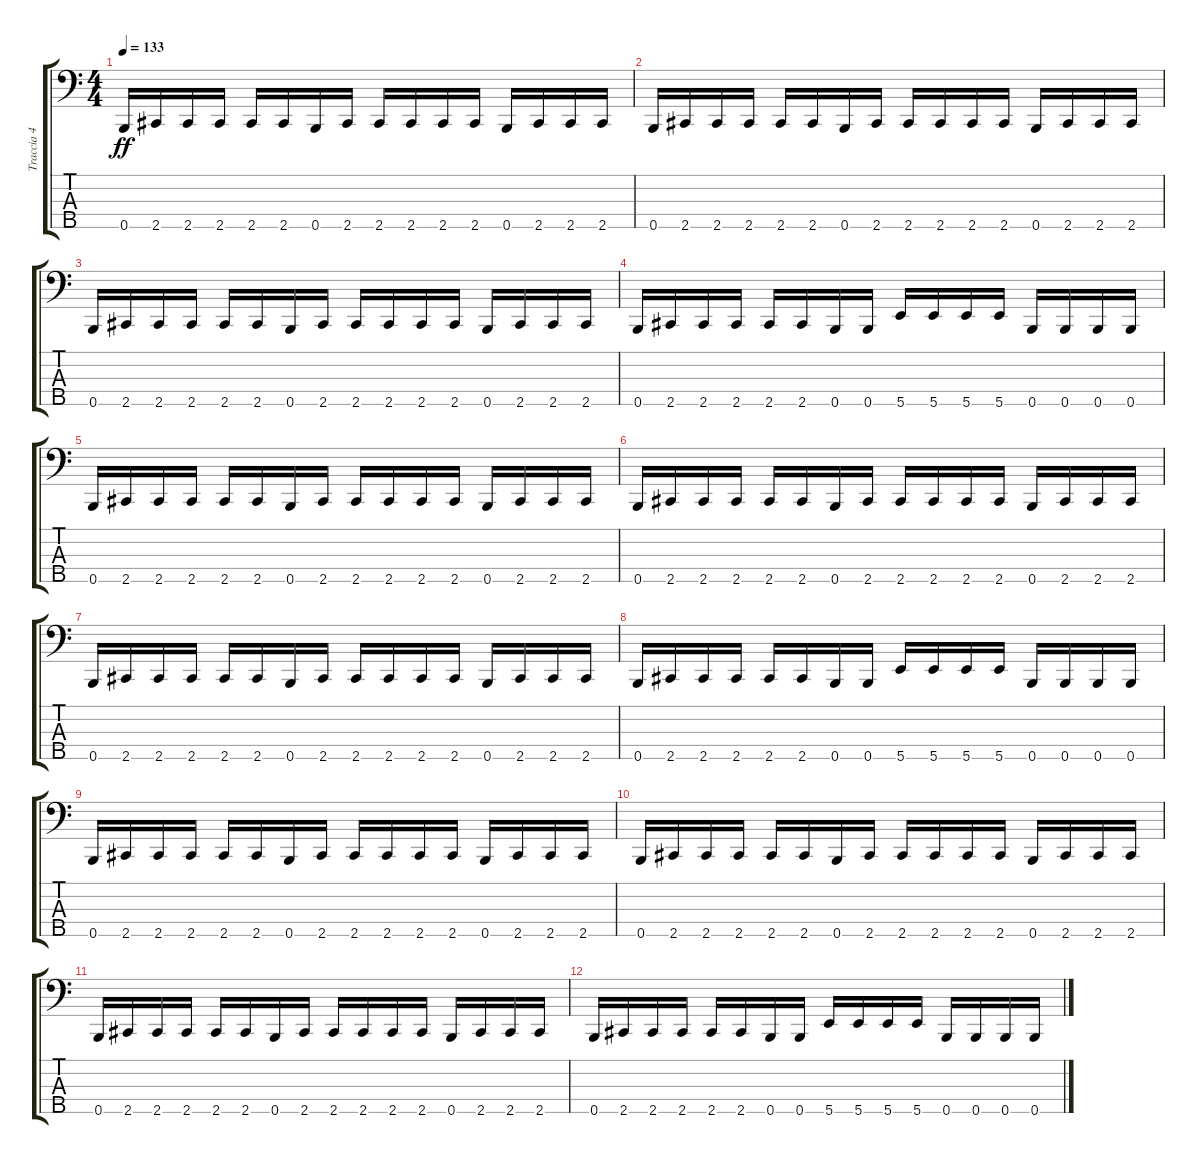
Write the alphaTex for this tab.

\track ("Traccia 4" "Traccia 4") {instrument electricbassfinger}
\staff {score tabs}
\tuning (G2 D2 A1 E1 B0) {hide}
\ts (4 4)
\tempo 133
\clef f4
\ks c
0.5.16{dy ff} 2.5.16 2.5.16 2.5.16 2.5.16 2.5.16 0.5.16 2.5.16 2.5.16 2.5.16 2.5.16 2.5.16 0.5.16 2.5.16 2.5.16 2.5.16 |
0.5.16 2.5.16 2.5.16 2.5.16 2.5.16 2.5.16 0.5.16 2.5.16 2.5.16 2.5.16 2.5.16 2.5.16 0.5.16 2.5.16 2.5.16 2.5.16 |
0.5.16 2.5.16 2.5.16 2.5.16 2.5.16 2.5.16 0.5.16 2.5.16 2.5.16 2.5.16 2.5.16 2.5.16 0.5.16 2.5.16 2.5.16 2.5.16 |
0.5.16 2.5.16 2.5.16 2.5.16 2.5.16 2.5.16 0.5.16 0.5.16 5.5.16 5.5.16 5.5.16 5.5.16 0.5.16 0.5.16 0.5.16 0.5.16 |
0.5.16 2.5.16 2.5.16 2.5.16 2.5.16 2.5.16 0.5.16 2.5.16 2.5.16 2.5.16 2.5.16 2.5.16 0.5.16 2.5.16 2.5.16 2.5.16 |
0.5.16 2.5.16 2.5.16 2.5.16 2.5.16 2.5.16 0.5.16 2.5.16 2.5.16 2.5.16 2.5.16 2.5.16 0.5.16 2.5.16 2.5.16 2.5.16 |
0.5.16 2.5.16 2.5.16 2.5.16 2.5.16 2.5.16 0.5.16 2.5.16 2.5.16 2.5.16 2.5.16 2.5.16 0.5.16 2.5.16 2.5.16 2.5.16 |
0.5.16 2.5.16 2.5.16 2.5.16 2.5.16 2.5.16 0.5.16 0.5.16 5.5.16 5.5.16 5.5.16 5.5.16 0.5.16 0.5.16 0.5.16 0.5.16 |
0.5.16 2.5.16 2.5.16 2.5.16 2.5.16 2.5.16 0.5.16 2.5.16 2.5.16 2.5.16 2.5.16 2.5.16 0.5.16 2.5.16 2.5.16 2.5.16 |
0.5.16 2.5.16 2.5.16 2.5.16 2.5.16 2.5.16 0.5.16 2.5.16 2.5.16 2.5.16 2.5.16 2.5.16 0.5.16 2.5.16 2.5.16 2.5.16 |
0.5.16 2.5.16 2.5.16 2.5.16 2.5.16 2.5.16 0.5.16 2.5.16 2.5.16 2.5.16 2.5.16 2.5.16 0.5.16 2.5.16 2.5.16 2.5.16 |
0.5.16 2.5.16 2.5.16 2.5.16 2.5.16 2.5.16 0.5.16 0.5.16 5.5.16 5.5.16 5.5.16 5.5.16 0.5.16 0.5.16 0.5.16 0.5.16
